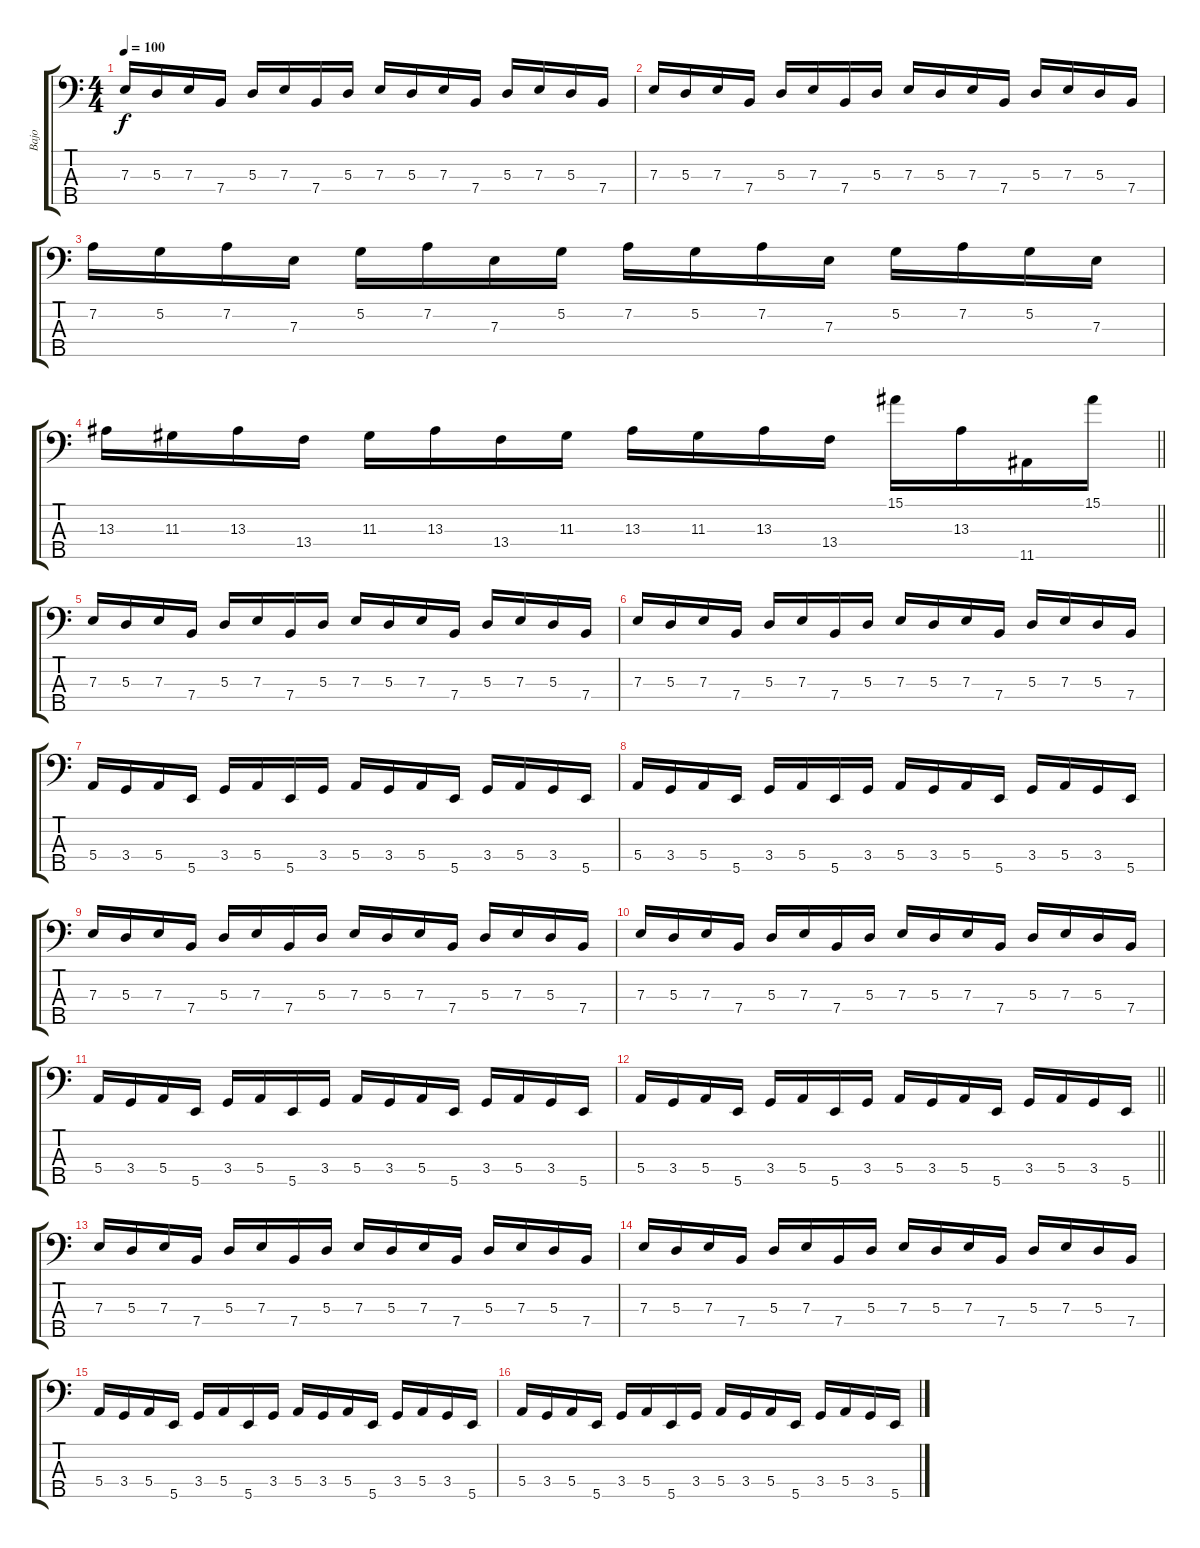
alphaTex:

\track ("Bajo" "Bajo") {instrument electricbasspick}
\staff {score tabs}
\tuning (G2 D2 A1 E1 B0) {hide}
\ts (4 4)
\tempo 100
\clef f4
\ks c
7.3.16{dy f} 5.3.16 7.3.16 7.4.16 5.3.16 7.3.16 7.4.16 5.3.16 7.3.16 5.3.16 7.3.16 7.4.16 5.3.16 7.3.16 5.3.16 7.4.16 |
7.3.16 5.3.16 7.3.16 7.4.16 5.3.16 7.3.16 7.4.16 5.3.16 7.3.16 5.3.16 7.3.16 7.4.16 5.3.16 7.3.16 5.3.16 7.4.16 |
7.2.16 5.2.16 7.2.16 7.3.16 5.2.16 7.2.16 7.3.16 5.2.16 7.2.16 5.2.16 7.2.16 7.3.16 5.2.16 7.2.16 5.2.16 7.3.16 |
\barLineRight lightlight
13.3.16 11.3.16 13.3.16 13.4.16 11.3.16 13.3.16 13.4.16 11.3.16 13.3.16 11.3.16 13.3.16 13.4.16 15.1.16 13.3.16 11.5.16 15.1.16 |
7.3.16 5.3.16 7.3.16 7.4.16 5.3.16 7.3.16 7.4.16 5.3.16 7.3.16 5.3.16 7.3.16 7.4.16 5.3.16 7.3.16 5.3.16 7.4.16 |
7.3.16 5.3.16 7.3.16 7.4.16 5.3.16 7.3.16 7.4.16 5.3.16 7.3.16 5.3.16 7.3.16 7.4.16 5.3.16 7.3.16 5.3.16 7.4.16 |
5.4.16 3.4.16 5.4.16 5.5.16 3.4.16 5.4.16 5.5.16 3.4.16 5.4.16 3.4.16 5.4.16 5.5.16 3.4.16 5.4.16 3.4.16 5.5.16 |
5.4.16 3.4.16 5.4.16 5.5.16 3.4.16 5.4.16 5.5.16 3.4.16 5.4.16 3.4.16 5.4.16 5.5.16 3.4.16 5.4.16 3.4.16 5.5.16 |
7.3.16 5.3.16 7.3.16 7.4.16 5.3.16 7.3.16 7.4.16 5.3.16 7.3.16 5.3.16 7.3.16 7.4.16 5.3.16 7.3.16 5.3.16 7.4.16 |
7.3.16 5.3.16 7.3.16 7.4.16 5.3.16 7.3.16 7.4.16 5.3.16 7.3.16 5.3.16 7.3.16 7.4.16 5.3.16 7.3.16 5.3.16 7.4.16 |
5.4.16 3.4.16 5.4.16 5.5.16 3.4.16 5.4.16 5.5.16 3.4.16 5.4.16 3.4.16 5.4.16 5.5.16 3.4.16 5.4.16 3.4.16 5.5.16 |
\barLineRight lightlight
5.4.16 3.4.16 5.4.16 5.5.16 3.4.16 5.4.16 5.5.16 3.4.16 5.4.16 3.4.16 5.4.16 5.5.16 3.4.16 5.4.16 3.4.16 5.5.16 |
7.3.16 5.3.16 7.3.16 7.4.16 5.3.16 7.3.16 7.4.16 5.3.16 7.3.16 5.3.16 7.3.16 7.4.16 5.3.16 7.3.16 5.3.16 7.4.16 |
7.3.16 5.3.16 7.3.16 7.4.16 5.3.16 7.3.16 7.4.16 5.3.16 7.3.16 5.3.16 7.3.16 7.4.16 5.3.16 7.3.16 5.3.16 7.4.16 |
5.4.16 3.4.16 5.4.16 5.5.16 3.4.16 5.4.16 5.5.16 3.4.16 5.4.16 3.4.16 5.4.16 5.5.16 3.4.16 5.4.16 3.4.16 5.5.16 |
5.4.16 3.4.16 5.4.16 5.5.16 3.4.16 5.4.16 5.5.16 3.4.16 5.4.16 3.4.16 5.4.16 5.5.16 3.4.16 5.4.16 3.4.16 5.5.16
